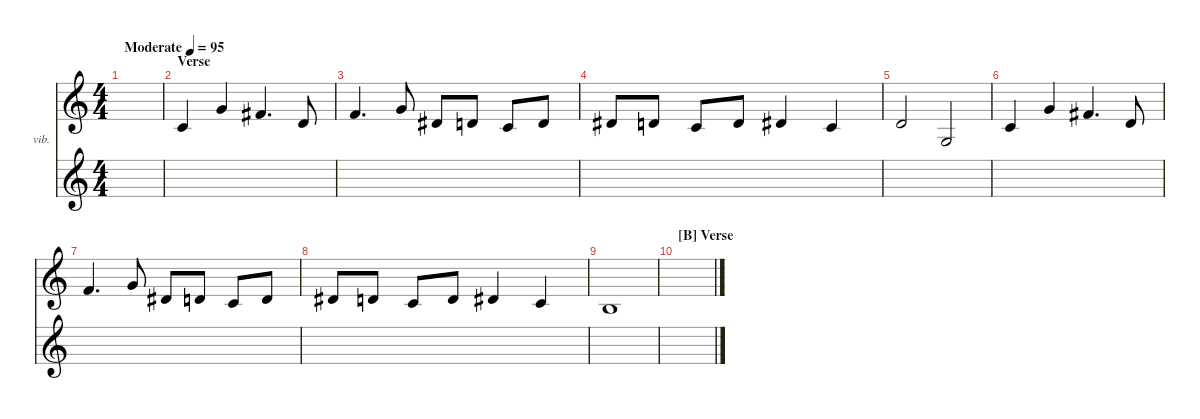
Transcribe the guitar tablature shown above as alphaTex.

\defaultSystemsLayout 4
\hideDynamics
\bracketExtendMode nobrackets
\firstSystemTrackNameOrientation horizontal
\otherSystemsTrackNameOrientation horizontal
\track ("Vibraphone" "vib.") {solo instrument vibraphone}
\staff {score}
\tuning (E4 B3 G3 D3 A2 E2)
\ts (4 4)
\beaming (8 2 2 2 2)
\scale
1.04794
\tempo (95 "Moderate")
\accidentals auto
\clef g2
\ottava regular
\simile none
\ks c
|
\section ("" "Verse")
\scale
0.952065 1.2.4{beam Up} 3.1.4{beam Up} 2.1{acc #}.4{d beam Up} 3.2.8{beam Up} |
\scale
1.03043 1.1.4{d beam Up} 3.1.8{beam Up} 4.2{acc #}.8{beam Up} 3.2.8{beam Up} 1.2.8{beam Up} 3.2.8{beam Up} |
\scale
0.969568 4.2{acc #}.8{beam Up} 3.2.8{beam Up} 1.2.8{beam Up} 3.2.8{beam Up} 4.2{acc #}.4{beam Up} 5.3.4{beam Up} |
\scale
1.03043 7.3.2{beam Up} 5.4.2{beam Up} |
\scale
0.969568 5.3.4{beam Up} 3.1.4{beam Up} 2.1{acc #}.4{d beam Up} 3.2.8{beam Up} |
\scale
1.03043 1.1.4{d beam Up} 3.1.8{beam Up} 4.2{acc #}.8{beam Up} 3.2.8{beam Up} 1.2.8{beam Up} 3.2.8{beam Up} |
\scale
0.969568 4.2{acc #}.8{beam Up} 3.2.8{beam Up} 1.2.8{beam Up} 3.2.8{beam Up} 4.2{acc #}.4{beam Up} 5.3.4{beam Up} |
\scale
1.03043 4.3.1{beam Up} |
\section ("B" "Verse")
\scale
0.969568 |
\scale
1.03043 |
\scale
0.969568 |
\scale
1.03043 |
\scale
0.969568 |
\scale
1.03043 |
\scale
0.969568
\staff {score}
\tuning (E4 B3 G3 D3 A2 E2)
\clef g2
\ottava regular
\simile none
\ks c
|
|
|
|
|
|
|
|
|
|
|
|
|
|
|
